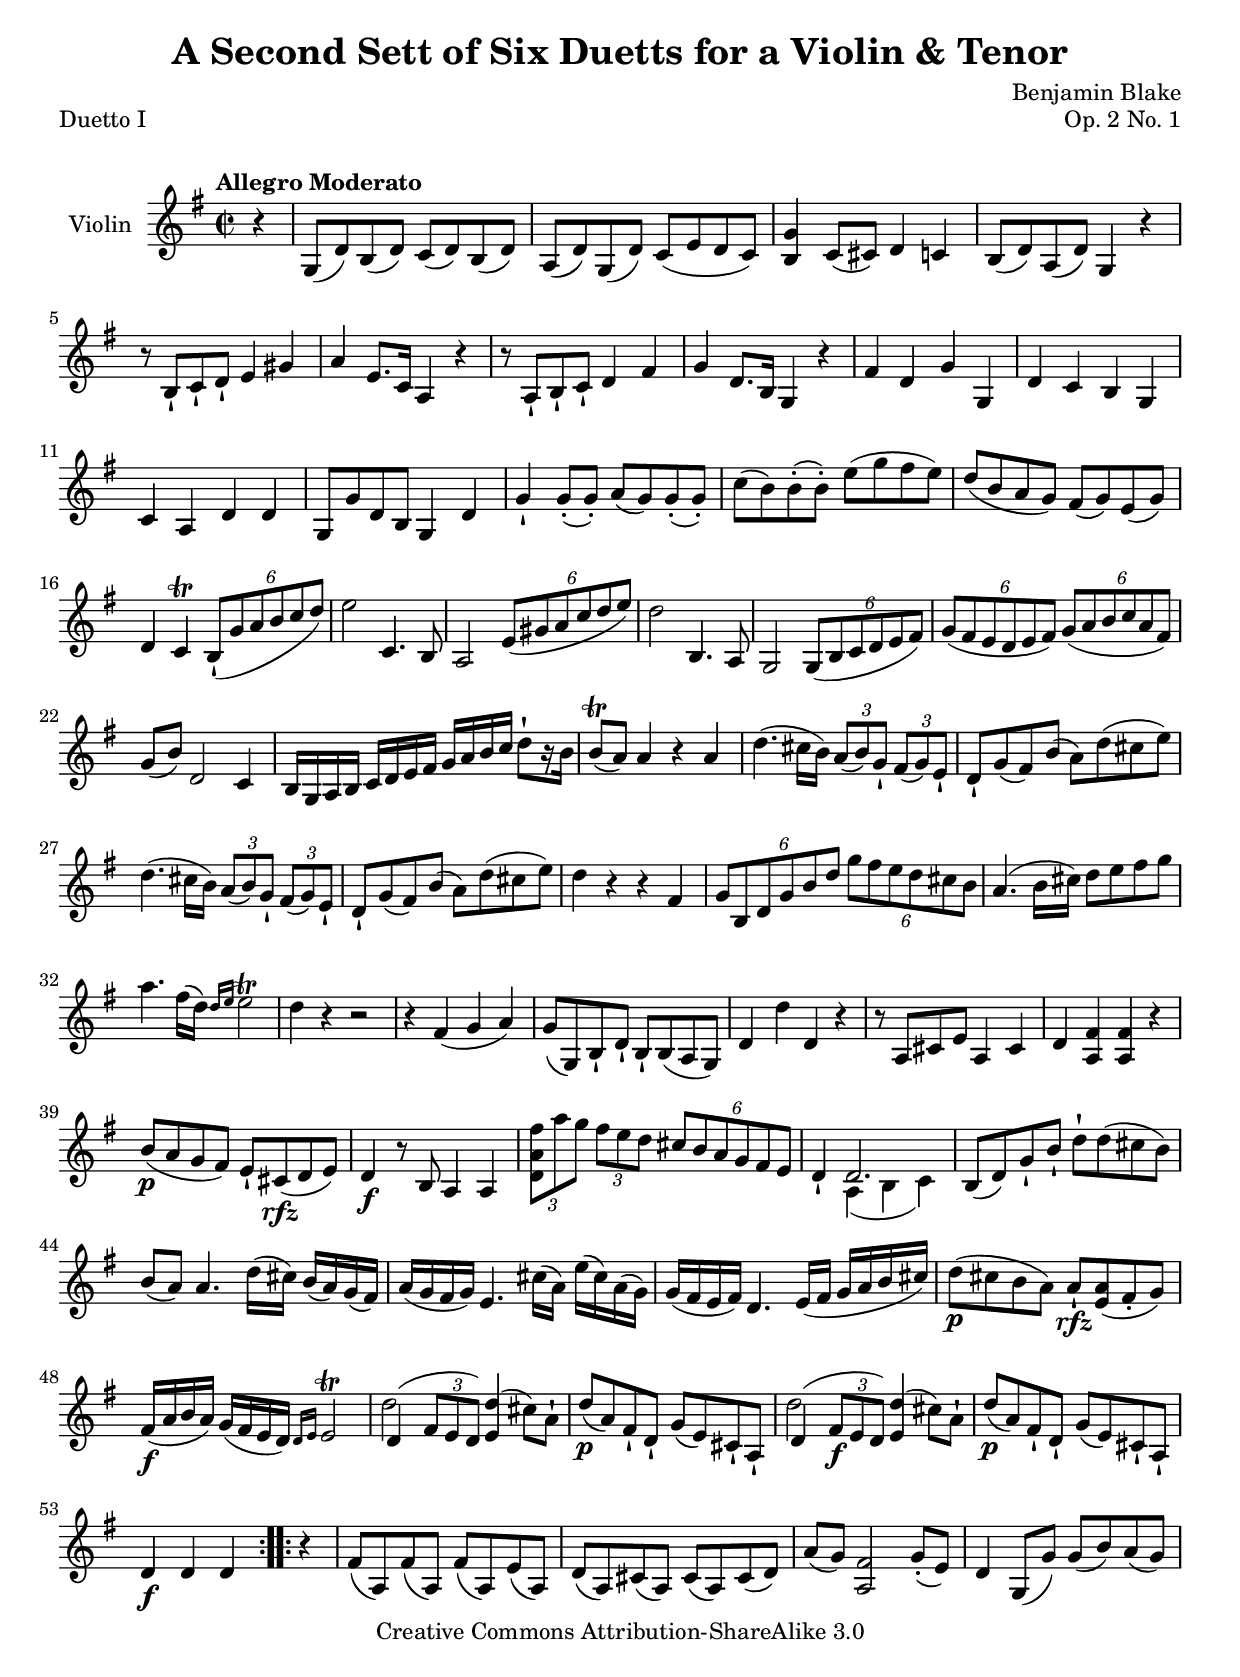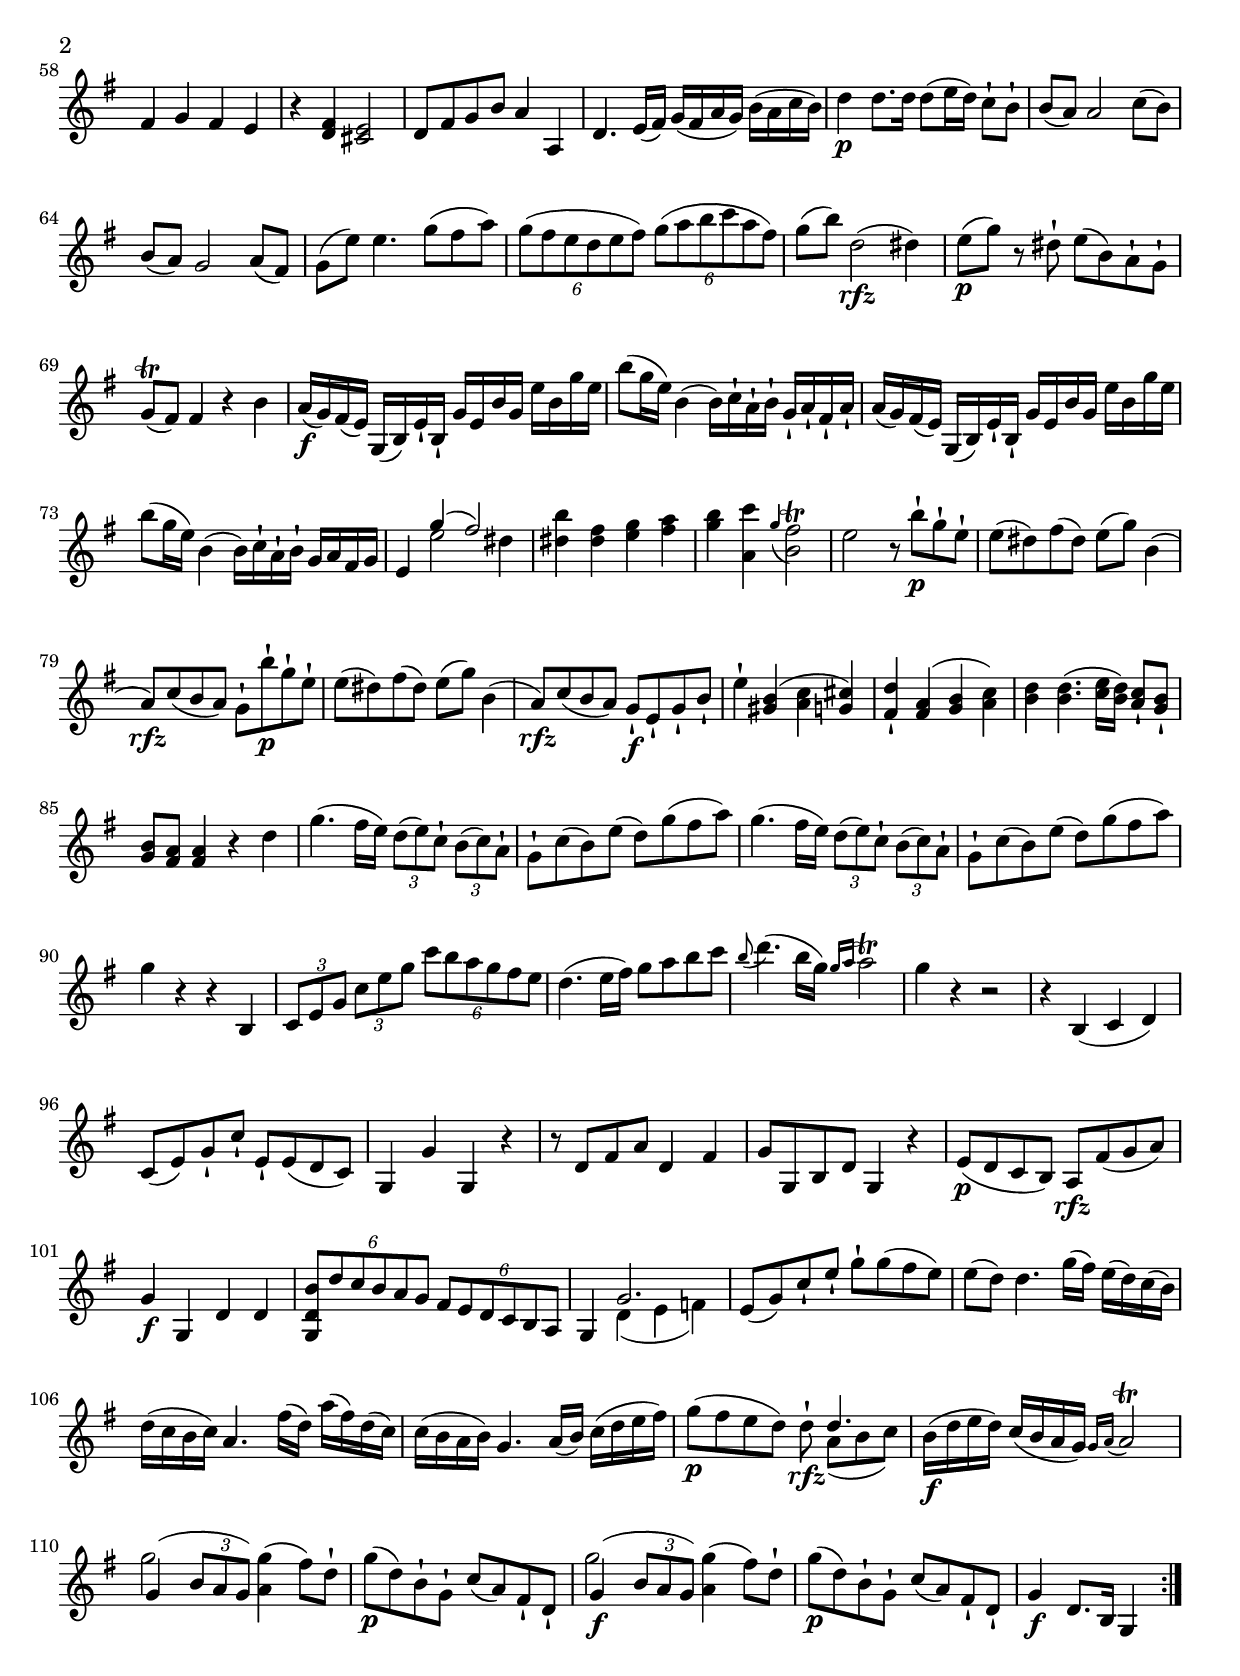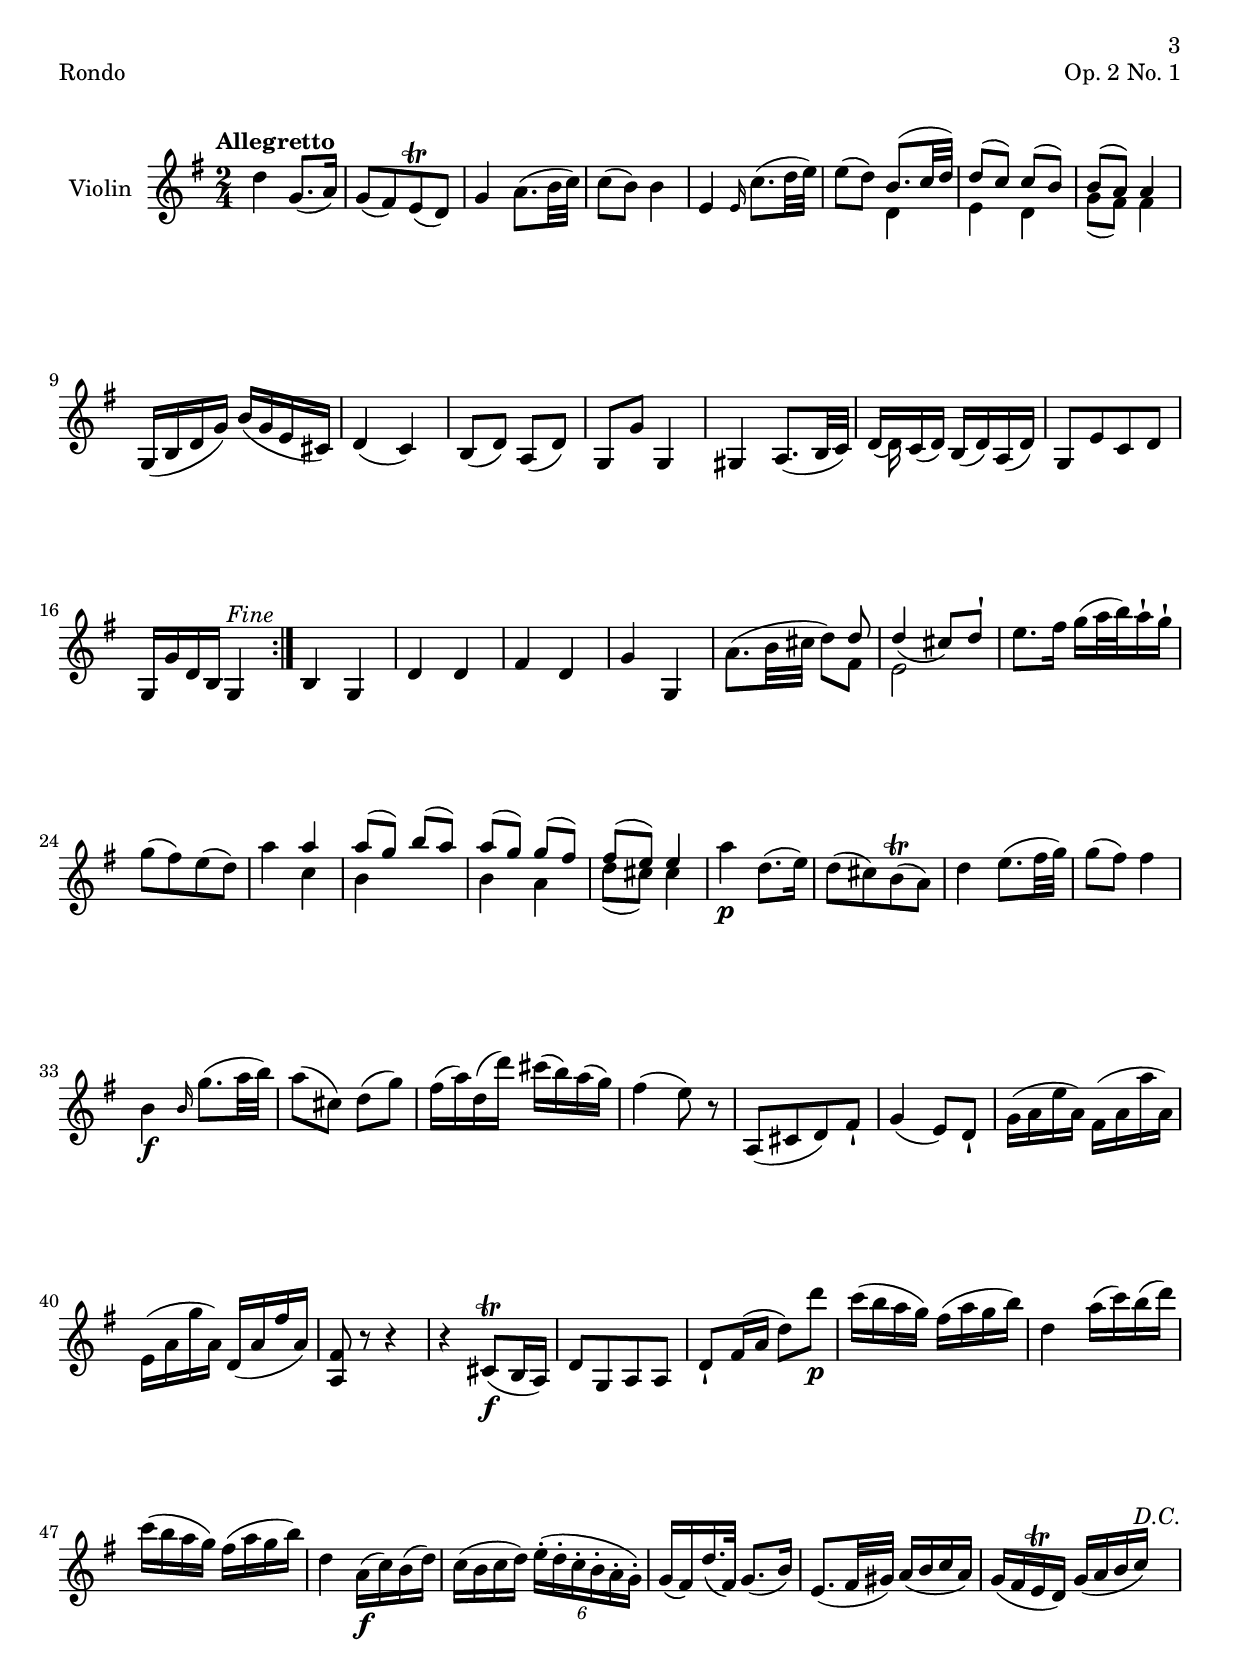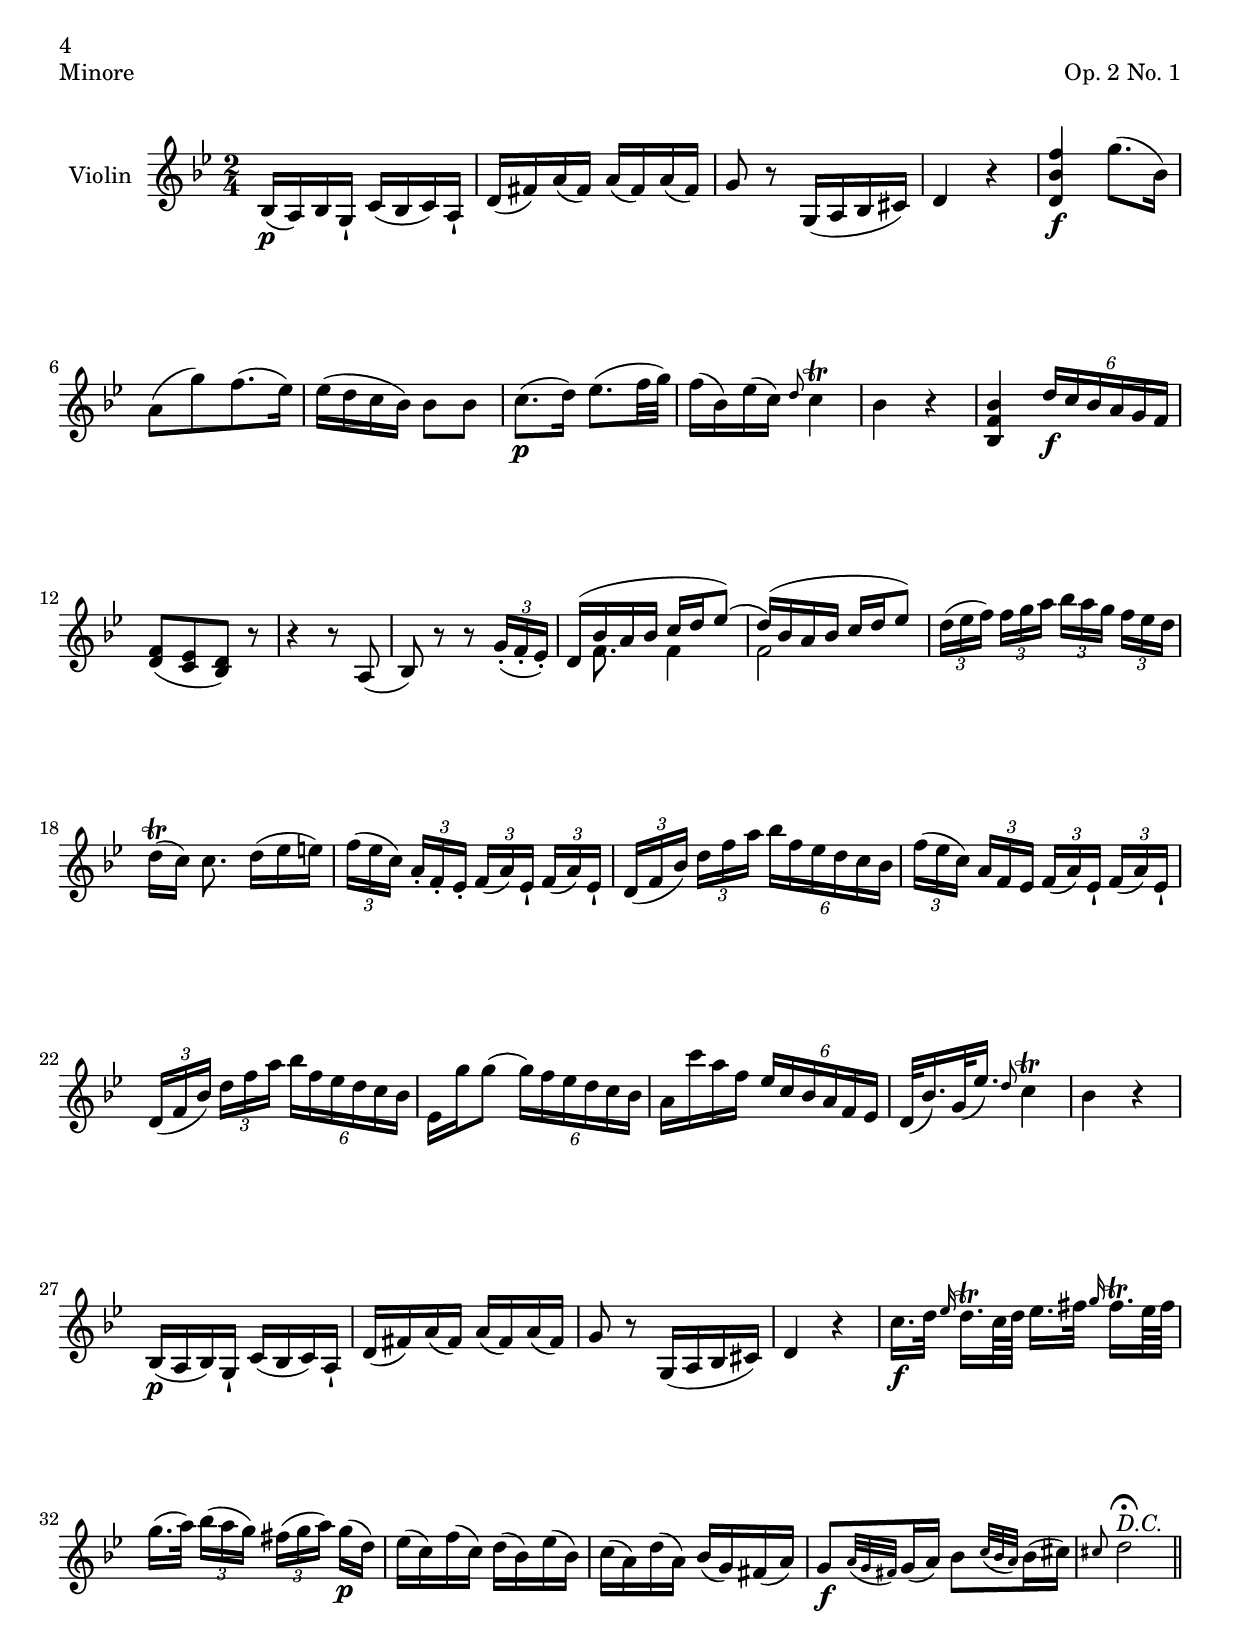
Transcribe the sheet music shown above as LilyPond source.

\version "2.16.0"

% Violin parts for Blake Op2 no. 1

\version "2.16.0"
\header {
  title = "A Second Sett of Six Duetts for a Violin & Tenor"
  opus = "Op. 2 No. 1"
  composer = "Benjamin Blake"
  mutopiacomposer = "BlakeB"
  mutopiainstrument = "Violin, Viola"
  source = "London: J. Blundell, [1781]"
  date = "1781"
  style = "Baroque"
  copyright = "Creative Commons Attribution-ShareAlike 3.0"
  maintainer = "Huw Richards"
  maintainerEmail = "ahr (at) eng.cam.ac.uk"
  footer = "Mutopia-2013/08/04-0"
  %moreInfo = ""
}

\paper {
  markup-system-spacing #'padding = #4
  top-margin = 12
  bottom-margin = 12
}

% Since Blake didn't use hairpins, force text dynamics
\layout {
  \context Voice {
    \override DynamicTextSpanner #'style = #'none
    \crescTextCresc
    \dimTextDecresc
    \dimTextDim
  }
}


violin_minore = \new Voice \relative c' {
  \set Staff.midiInstrument = #"violin"
  \set Staff.instrumentName = #"Violin"
  \clef treble
  \key g \minor
  \time 2/4

  bes16\p( a) bes g-| c( bes c) a-| d( fis) a( fis) a( fis) a( fis) g8 r g,16( a bes cis) d4 r <d bes' f' >\f  g'8.( bes,16) a8[( g') f8.( ees16]) ees( d c bes) bes8 bes

  c8.\p( d16) ees8.( f32 g) f16( bes,) ees( c) \grace { d8 } c4\trill bes r
  < bes, f' bes> \times 4/6 { d'16\f c bes a g f } < d f >8[( < c ees > < bes d >]) r r4 r8 a ( bes) r8 r8  \times 2/3 { g'16-.( f-. ees-.) } << {d16( bes' a bes c d ees8)( d16)( bes a bes c d ees8)  }  \\  { s16 f,8. f4 f2 }  >>
  \times 2/3 { d'16[( ees f])}
  \times 2/3 { f16[ g a]}
  \times 2/3 { bes16[ a g]}
  \times 2/3 { f16[ ees d]}
  d16[(\trill c]) c8. d16[( ees e])
  \times 2/3 { f16( ees c) }
  \times 2/3 { a16-.[ f-. ees-.]}
  \times 2/3 { f16[( a) ees-|]} \times 2/3 { f16[( a) ees-|]} \times 2/3 { d16[( f bes]) } \times 2/3 {d16[ f a] } \times 4/6 { bes16 f ees d c bes }

  \times 2/3 { f'16[( ees c]) } \times 2/3 { a16[ f ees] }  \times 2/3 { f16[( a) ees-|] } \times 2/3 { f16[( a) ees-|] } \times 2/3 { d16[( f bes]) } \times 2/3 { d16[ f a] }  \times 4/6 { bes16 f ees d c bes }  ees, g' g8( \times 4/6 { g16) f ees d c bes } a16 c' a f \times 4/6 { ees16 c bes a f ees } d32[( bes'16.) g32( ees'16.]) \grace {d8 } c4\trill

  bes4 r bes,16\p( a bes) g-| c( bes c) a-| d16( fis) a( fis) a( fis) a( fis) g8 r g,16( a bes cis) d4 r

  c'16.\f[ d32] \grace { ees16} d16.\trill[ c64 d] ees16.[ fis32] \grace { g16} fis16.\trill[ ees64 fis]

  g16.( a32) \times 2/3 { bes16[( a g]) } \times 2/3 { fis16[( g a]) } g16\p( d)
  ees16( c) f( c) d( bes) ees( bes) c( a) d( a)   bes( g) fis( a)

  g8\f[ \grace { a32[( g fis]) } g16( a])

  bes8[ \grace {c32[( bes a)]} bes16( cis]) \grace {cis8} d2\fermata ^\markup{\italic "D.C."}  \bar "||"
}


violin_duetto_i = \new Voice \relative c' {
  \tempo "Allegro Moderato"
  \clef treble
  \key g \major
  \time 2/2
  \set Staff.midiInstrument = #"violin"
  \set Staff.instrumentName = #"Violin"
  % The following allows the beaming to follow the original
  \set Timing.baseMoment = #(ly:make-moment 4 16)
  \set Timing.beatStructure = #'(4 4 4 4)
  \set Timing.beamExceptions =
    #'(
       (end .
        (
         ((1 . 16) . (4 4 4 4))
         ((1 . 8) . (4 4))
        )))

  \partial4 {r4} |
  g8( d') b( d) c( d) b( d) |
  a8( d) g,( d') c( e d c) |
  <b g'>4 c8( cis) d4 c |
  b8( d) a( d) g,4 r4 |
  \barNumberCheck #5
  r8 b8-| c-| d-| e4 gis |

  a4 e8. c16 a4 r |
  r8 a-| b-| c-| d4 fis |
  g4 d8. b16 g4 r |
  fis'4 d g g, |
  d'4 c b g |
  c4 a d d |
  \barNumberCheck #12
  g,8 g' d b g4 d' |
  g4-| g8-.( g-.) a( g) g 8-.( g-.) |
  c8( b) b-.( b-.) e( g fis e) |

  d8( b a g) fis( g) e( g) |
  d4 c\trill \times 4/6 {b8-|( g' a b c d)} |
  e2 c,4. b8 |
  a2 \times 4/6 {e'8( gis a c d e)} |
  d2 b,4. a8 |
  g2 \times 4/6 {g8( b c d e fis)} |
  \barNumberCheck #21
  \times 4/6 {g( fis e d e fis)} \times 4/6 {g( a b c a fis)} |
  g8( b) d,2 c4 |
  b16 g a b c d e fis g a b c d8-|[ r16 b] |
  b8\trill( a) a4 r a |
  d4.(cis16 b) \times 2/3 {a8[( b) g-|]} \times 2/3 {fis8[( g) e-|]} |
  d8-| g( fis) b( a) d( cis e) |

  \barNumberCheck #27
  d4.( cis16 b) \times 2/3 {a8[( b) g-|]} \times 2/3 {fis8[( g) e-|]} |
  d8-| g( fis) b( a) d( cis e) |
  d4 r4 r4 fis, |
  \times 4/6 {g8 b, d g b d} \times 4/6 {g8 fis e d cis b} |
  a4.( b16 cis) d8 e fis g |
  a4. fis16( d) \grace {d16[ e]} e2\trill |

  d4 r4 r2 |
  \barNumberCheck #34
  r4 fis,( g a) |
  g8( g,) b-| d-| b-| b( a g) |
  d'4 d' d, r4 |
  r8 a8 cis e a,4 cis |
  d <a fis'> <a fis'> r4 |
  b'8\p( a g fis) e-| cis\rfz ( d e) |
  \barNumberCheck #40
  d4\f r8 b a4 a4 |

  \times 2/3 {<d a' fis'>8[ a'' g]} \times 2/3 {fis[ e d]} \times 4/6 {cis[ b a g fis e]} |
  d4-| << {d2.} \\ {a4( b c)} >> |
  b8( d) g-| b-| d-| d( cis b) |
  b8( a) a4. d16( cis) b( a) g( fis) |
  a16( g fis g) e4. cis'16( a) e'( cis) a( g) |

  g16( fis e fis) d4. e16( fis g a b cis) |
  d8(\p cis b a) a-|\rfz <a e>( fis-. g) |
  fis16\f( a b a) g( fis e d) \grace {d[ e]} e2\trill |
  \barNumberCheck #49
  << {d4( \times 2/3 {fis8[ e d])} } \\ {d'2} >> <d e,>4( cis8) a-| |
  d(\p a) fis-| d-| g( e) cis-| a-| |

  << {d4( \times 2/3 {fis8\f[ e d])} } \\ {d'2} >> <d e,>4( cis8) a-| |
  d(\p a) fis-| d-| g( e) cis-| a-| |
  d4\f d d \bar ":|:" r4 |
  fis8( a,) fis'( a,) fis'( a,) e'( a,) |
  d8 ( a) cis ( a) cis ( a) cis ( d) |
  a'( g) <fis a,>2 g8-. ( e) |
  %{comment - line 10 in the original%}
  d4 g,8( g') g( b) a( g) |
  fis4 g fis e |
  \barNumberCheck #59
  r4 <fis d> <e cis>2 |
  d8 fis g b a4 a, |
  d4. e16( fis) g( fis a g) b( a c b) |
  d4\p d8. d16 d8(e16 d) c8-| b-| |

  b( a) a2 c8(b) |
  \barNumberCheck #64
  b( a) g2 a8( fis) |
  g( e') e4. g8( fis a) |
  \times 4/6 {g[( fis e d e fis])} \times 4/6 {g[( a b c  a fis])} |
  g8(b) d,2(\rfz dis4) |
  e8(\p g) r8 dis8-| e( b) a-| g-| |

  g8\trill( fis) fis4 r b |
  a16\f( g) fis( e) g,( b) e-| b-| g' e b' g e' b g' e b'8( g16 e) b4( b16) c-| a-| b-| g-| a-| fis-| a-| a( g) fis( e) g,( b) e-| b-| g' e b' g e' b g' e

  b'8( g16 e) b4( b16) c-| a-| b-| g a fis g e4 << {g'4( fis2)} \\ {e2 dis4} >> <dis b'>4 <dis fis> <e g> <fis a> <g b> <c a,> \grace {g(} <fis b,>2\trill) e r8 b'8-|\p g-| e-| e( dis) fis( dis) e( g) b,4( a8\rfz) c( b a) g-| b'-|\p g-| e-|

  e( dis) fis( dis) e( g) b,4( a8\rfz) c( b a) g-|\f e-| g-| b-| e4-| <b gis>( <a c> <cis g>) <d fis,>-| <fis, a>( <g b> <a c>) <b d> <b d>4.( <c e >16 <b d>) <a c>8-| <g b>-| <g b> <fis a> <fis a>4 r d' g4.( fis16 e) \times 2/3 {d8[( e) c-|]} \times 2/3 {b8[( c) a-|]}
  %{comment - line 15 in the original%}
  g8-| c( b) e( d) g(fis a) g4.( fis16 e) \times 2/3 {d8[( e) c-|]} \times 2/3 {b8[( c) a-|]} g8-| c( b) e( d) g(fis a) g4 r r b,, \times 2/3 {c8[ e g]} \times 2/3 {c[ e g]} \times 4/6 {c[ b a g fis e]} d4.( e16 fis) g8 a b c \grace {b(} d4.)( b16 g) \grace {g[ a] } a2\trill

  g4 r r2 r4 b,,( c d) c8( e) g-| c-| e,-| e( d c) g4 g' g, r r8 d' fis a d,4 fis g8 g, b d g,4 r e'8\p( d c b ) a\rfz fis'(g a) g4\f g, d' d  \times 4/6 {<g, d' b'>8[ d'' c b a g]} \times 4/6 {fis[ e d c b a]}

  g4 << {g'2.} \\ {d4( e f)} >> e8( g) c-| e-| g-| g( fis e) e( d) d4. g16( fis) e( d) c( b) d( c b c) a4. fis'16( d) a'( fis) d( c) c( b a b) g4. a16( b) c( d e fis) g8\p( fis e d) d-|\rfz << {d4.} \\ {a8( b c)} >>

  b16\f( d e d) c( b a g) \grace {g[ a](} a2\trill) << {g4( \times 2/3 {b8[ a g])} } \\ {g'2} >> <g a,>4( fis8) d-| g\p( d) b-| g-|  c( a) fis-| d-|  << {g4\f( \times 2/3 {b8[ a g])} } \\ {g'2} >> <g a,>4( fis8) d-| g\p( d) b-| g-|  c( a) fis-| d-| g4\f d8. b16 g4 \bar ":|"
}


violin_rondo = \new Voice \relative c' {
  \set Staff.midiInstrument = #"violin"
  \set Staff.instrumentName = #"Violin"
  \tempo "Allegretto" 
  \clef treble
  \key g \major
  \time 2/4

  d'4 g,8.( a16) g8([ fis) e(\trill d)] g4 a8.( b32 c) c8( b) b4 e, \grace {e16} c'8.( d32 e) e8( d) << { b8.( c32 d) d8( c) c( b) b( a) a4} \\ { d,4 e d g8( fis) fis4} >>
  %{comment - line 2 in the original%}
  g,16( b d g) b( g e cis) d4( c) b8( d) a( d) g, g' g,4 gis a8.( b32 c) << { d16_([s) c_( d)] } \\ { s d\stemDown } >> b( d) a( d) g,8[ e' c d] g,16 g' d b g4^\markup{\italic "Fine"} \bar ":|" b4 g
  %{comment - line 3 in the original%}
  d' d fis d g g, << { s8 s s d'' } \\ {a8.^( b32 cis d8)[ fis,] } >> << {d'4_( cis8)[ d-|] } \\ { e,2 } >> e'8.[ fis16] g([ a32 b) a16-| g-|] g8([ fis) e( d)] a'4 << { a4 a8([ g)] b([ a)] a([ g)] g([ fis)] fis([ e)] e4} \\ { c4 b s4 b a d8([ cis)] cis4} >>
  %{comment - line 4 in the original%}
  a'4\p d,8.( e16) d8([ cis) b\trill( a)] d4 e8.( fis32 g) g8( fis) fis4 b,\f \grace{b16} g'8.( a32 b) a8( cis,) d( g) fis16([ a) d,( d')] cis( b) a( g) fis4( e8) r8 a,,([ cis d) fis-|]
  %{comment - line 5 in the original%}
  g4( e8) d-| g16( a e' a,) fis( a a' a,) e( a g' a,) d,( a' fis' a,) <a, fis'>8 r r4 r cis8\trill \f( b16 a) d8[ g, a a] d-| fis16( a d8)[ d']\p c16( b a g) fis( a g b) d,4 a'16([ c) b( d)]
  %{comment - line 6 in the original%}
  c( b a g) fis( a g b) d,4 a16\f( c) b( d) c( b c d) \times 4/6 {e16-.([ d-. c-. b-. a-. g-.)]} g([ fis) d'16.( fis,32)] g8.( b16) e,8.( fis32 gis) a16( b c a) g( fis e\trill d) g( a b c)^\markup{\italic "D.C."} \bar "|"
}

\version "2.16.0"

viola_minore = \new Voice \relative c' {
  \set Staff.midiInstrument = #"viola"
  \set Staff.instrumentName = #"Viola"
  \clef alto
  \key g \minor
  \time 2/4

 d'4\p ees8. g,16 
 fis8[( ees') d8. c16] 
 c( bes) a( g) g8 g 
 

fis16.[( g32]) \grace { a16 } g16.[\trill( fis64 g]) a16[( fis) d8-|]\f   
d16([ c d) bes-|] ees[( d ees) c-|] 

f16( a) c( a) c( a) c( a) bes( f) d( f) bes,( f') d( f) ees\p( ees') ees,( d) c8 a( bes) g'16( ees) f8 f, \times 4/6 { bes16\f bes' a g f ees} \times 4/6 { d g f ees d c } bes8 d16. f32 bes8 r  

f f, bes16( f) g( ees) \times 2/3 {d16[( f bes]) } \times 2/3 { d-.[ ( c-. bes-.]) } \times 2/3 {a[( c ees)] } \times 2/3 { g-.[( f-. ees-.])}  \times 2/3 {d[( f bes]) } \times 2/3 { d-|[ ( c-| bes]) } \times 4/6 { a16-| g-| f-| ees-| d-| c-| } bes16-| f'( ees d) c[( bes) a8]( bes16) f'( ees d) c[( bes) a8]( 

bes) r d bes f f' f, r a16[ a8 a16] c16[ c8 c16] bes4 r8 bes8 a16[ a8 a16] c16[ c8 c16] bes4 r8 bes8 g'16-|[ ees'8 ees16]( \times 4/6 { ees16) d c bes a g} f8 r a,4(

 bes32[)( d16.) ees32( c16.]) f8 f, bes d16.( f32) bes16 b c cis d4\p ees8. g,16 fis8[( ees') d8.( c16)] c16( bes) a( g) g8 g  fis16.\f[ g32] \grace { a16} g16.\trill[ fis64 g] a16.[ bes32] \grace { c16} bes16\trill[ a32 bes] 

a8-|[ fis-| c-| a-|] bes-| g-| r8 b\p c-|[ a-| bes-| g-|] a-| fis-| << {g{ ees'}} \\ { s8 c\f} >> << { d8.[ a16] } \\ { bes8. s16 } >> g8 g' |
  < fis a,>2\fermata-\tag #'vla ^\markup{\italic "D.C."} \bar "||" 

}

viola_duetto_i = \new Voice \relative c' {
  \set Staff.midiInstrument = #"viola"
  \set Staff.instrumentName = #"Viola"
  \time 2/2
  \clef alto
  \key g \major

  \partial 4 d4  g g8-.( g-.) a( g) g-.( g-.) c( b) b-.( b-.) e( g) fis( e) d( b) a( g) fis( g) e( g) d4 c\trill \times 4/6 {b8-| g'( a b c d)} 
%{comment - line 2 in the original%}
e2 c,4.( b8) a2 \times 2/3 {e'8[( gis a)]}  \times 2/3 {c[( d e)]} d2 b,4.( a8) g2 \times 2/3 {d'8[( g a)]}  \times 2/3 {b[( c d)]} d4( c8) a-| c( b) d-| g,-| g( fis) e( d) g( b) d,( g) e( g) c,( c') \grace {b} a2\trill
%{comment - line 3 in the original%}
g4 d8. b16 g4 r g8( d') b( d) c( d) b( d) a( d) g,( d') c( e) d( c) <b g'>4 c8( cis) d4 c b8( d,) a'( d,) g4 r \times 2/3 {a8[( c e)]} \times 2/3 {a8[( c e)]} e,4.( fis16[ gis]) 
%{comment - line 4 in the original%}
a4 e8.[ c16] a4 r \times 2/3 {b8[ b( d)]} \times 2/3 {g8[( b d)]} d,4.( e16 fis) g4 d8.[ b16] g4 r d'4 c b a r g( fis) d-| g r b g d fis8.[ a16] d4 r d8( fis) a( g) \times 2/3 {fis8[( g) e-|]} \times 2/3 {d8[( e) cis-|]}
%{comment - line 5 in the original%}
 << {s8 d4.} \\ {d8-|^( b a g)} >> fis8( a) g( a) fis-| fis'( a g) \times 2/3 {fis8[( g) e-|]} \times 2/3 {d8[( e) cis-|]} << {s8 d4.} \\ {d8-|( b a g)} >> fis8( a) g( a) \times 2/3 {fis8[( a d)]} \times 2/3 {fis8[( e d)]} \times 4/6 {a'8 g fis e d c} b4 r r2 r8 a( a' g) fis( g fis e) 
%{comment - line 6 in the original%}
d4 fis, g a \times 4/6 {d8 a' g fis e d} \times 2/3 {cis8[ b a]} \times 2/3 {g8[ fis e]} << { s4 d'2.} \\ {d,4^( a' b c)} >> b8( d) g( b) d-| d( cis b) b( a) a4. d16( cis) b( a g fis) a( g fis g) e4. cis'16( a) e'( cis a g)
%{comment - line 7 in the original%}
g( fis e fis) d4. e16( fis g a b cis) d8\p( cis b a) << {s8 a4.} \\ {a8-|\rfz^( e fis g)} >> fis16\f( a b a) g( fis e d) \appoggiatura { d[ e] } e2\trill d4 r r2 r4 fis,( g a) g8( b) d( g) b-| b( a g)
 %{comment - line 8 in the original%}
d4 d' d, r r8 a cis e a,4 cis d8 d, fis a d,4 r b''8\p( a) g( fis) e-|\rfz cis( d e) d4\f d, a' a \times 4/6 {d,8-| d'( fis a g fis)} g2( fis4\p) d-| cis-| a-| \times 4/6 {d,8-| d'\f( fis a g fis)} g2( fis4\p) d-| cis-| a-| d,8\f d' a fis d4 \bar ":|:" d'8 fis a4 a8. a16 a8( b16 a) g8-| fis-| fis( e) e2 g8.( fis16) fis8( e) d2 e8( cis)
 %{comment - line 9 in the original%}
d8-| b' b4. d8 cis e \times 2/3 {d8[( cis b])} \times 2/3 {a[( b cis])} \times 2/3 {d[ e fis]} \times 2/3 {g[( e cis])} d8( fis) a,2 g4 fis16( d) a( d) b( d) g,( g') \grace {fis16} < e a,>2\trill d4 cis8( c) b4 r
 %{comment - line 10 in the original%}
b'8(\p d,) b'8( d,) b'8( d,) a'8( d,) g( d) fis( d) fis( d) e( d) d( c) b( d) b( d) c( a) g( c) e-| g-| c( e) d( c) b4 c b a r < g b >\rfz < fis a >2 g8(\p b,) fis'( b,) e-| g,( a ais)
 %{comment - line 11 in the original%}
b4 b' b, r e-|\f e,8-|[ g16( b)] e( b) g'( e) b'4 g8( b) a( fis) g fis e dis e4-| e,8-|[ g16( b]) e( b) g'( e) b'4 g8( b) a( fis) g fis e dis e4-|   c'( ais b) 
 %{comment - line 12 in the original%}
a8( b,) a'( b,) g'( b,) fis'( b,) e4 c' b b, e8 e' b g e4 r b'\p a g8 b g e dis2\rfz( e4) r b'\p a g8 b g e dis2\rfz( e8) e'-| b-| g-| e4\f d c a
%{comment - line 13 in the original%}
d c b a g g' r8 b,8( c cis) d4 d' d, r g8( b) d( c) \times 2/3 {b[( c) a-|]} \times 2/3 {g[( a) fis-|]} g( e) d( c) << {d2} \\ {b4( c)} >> b8-|[ b'( d c]) \times 2/3 {b[( c) a-|]} \times 2/3 {g[( a) fis-|]} g( e) d( c) << {d2} \\ {b4( c)} >>
%{comment - line 14 in the original%}
\times 2/3 {b8[( d g])} \times 2/3 {b[ a g]} \times 2/3 {d'[c b]} \times 2/3 {a[ g f]} e4 r r2 r8 d( d' c) b( c b a ) g4 b, c d \times 2/3 {<b' d, g,>8[ d c]} \times 2/3 {b[ a g]} \times 2/3 {fis[ e d]} \times 2/3 {c[ b a]} << {s4 g'2.} \\ {g,4-|^( d' e f)} >>
%{comment - line 15 in the original%}
e8( g) c( e) g-| g( fis e) e( d) d4. g16( fis) e( d c b) d( c b c) a4. c16( e) d( c b a) c( b a b) g4. a16[( b] c d e fis) g8(\p fis e d) << {s8 d4.} \\ {d8-|\rfz^( a b c)} >>
%{comment - line 16 in the original%}
b16( d e d) c( b a g) \appoggiatura { g[ a] } a2\trill g4 r r2 r4 b,( c d) c8( e) g( c) e,-| e( d c) g4 g' g, r r8 d' fis a, d4 fis g8[ g, b d] g4 r
%{comment - line 17 in the original%}
e'8(\p d c b)  a8-|\rfz( fis g a) g4\f g, d' d, \times 4/6 {g8-| g'( b d c b)} c2( b4\p) g-| fis-| d-| \times 4/6 { g,8-| g'(\f b d c b)} c2( b4\p) g-| fis-| d-| g,\f g' g, \bar ":|" \pageBreak

}


viola_rondo = \new Voice \relative c' {
  \set Staff.midiInstrument = #"viola"
  \set Staff.instrumentName = #"Viola"
  \tempo "Allegretto" 
  \clef alto
  \key g \major
  \time 2/4
 
g16 ( b d g) b( g e cis) d4( c) b8[ g fis d] g g' g,4 gis a8.( b32 c) c8( b) g'8.( a32 b) gis8[( a) fis( g])

d d'd,4 d' g,8.(( a16) g8[( fis) e( d]) g4 a8.( b32 c) c8( b) b4 e, c'8.( d32 e) d8( fis,) g( c) b8.( c16) \grace { b16 } a4\trill |
  g4 r-\tag #'vla ^\markup{\italic "Fine"} \bar ":|" 

<< {s4 s8 g\stemUp g4_( fis8)[ g-|] } \\ {d8.^( e32 fis g8)[ b,] a4 s } >>
a'8.( b16) c[( d32 e) d16-| c-|] c8[( b) a( g]) fis4 d g8[ fis e d] cis4 a d d, r dis'(\rfz e) g8( fis) dis( e) cis( d) a a' a,4

d16\p( fis a d) fis( d b gis) a4 g fis8[ d cis a] d d' d,4 dis\f e8.( fis32 g) << { a16_([s32)s32 g16( a)] }\stemDown \\ { s16 a }\stemUp >> fis16( a) e( a) d,8. fis16 a( g) fis( e) d4( cis8)[ a'-|] g16( a e' a,) fis( a d a)

e( a cis a ) d( a fis d) a8([ cis d) fis-|] g4 fis8[ a16( fis)] d([a) fis'(d)] a'([ fis) d'( cis)] c8( b)\trill a4 fis16[ a g( e)] d8[\grace {fis} e] d4 r r r8 d'8\p c16( b a g) fis( a g b)

d,4 a'16([ c) b( d)] c([ b a g)] fis(\f a g b) e,( gis a) b-|\times 4/6 { c-| b-| a-| g-| fis-| e-| } d8 e b16([ d) g,(g')] c,8( b) a-| r8 |
   d4( d16)[ c( b a-\tag #'vla ^\markup{\italic "D.C." } )] \bar "|"

 }


part_minore = {
  <<
    \tag #'score \tag #'vn \new Staff << \violin_minore >>
    \tag #'score \tag #'vla \new Staff << \viola_minore >>
  >>
}

part_duetto_i = {
  <<
    \tag #'score \tag #'vn \new Staff << \violin_duetto_i >>
    \tag #'score \tag #'vla \new Staff << \viola_duetto_i >>
  >>
}

part_rondo = {
  <<
    \tag #'score \tag #'vn \new Staff << \violin_rondo >>
    \tag #'score \tag #'vla \new Staff << \viola_rondo >>
  >>
}


\score {
  \new StaffGroup \keepWithTag #'vn \part_duetto_i
  \header {
    piece = "Duetto I"
  }
  \layout { }
}
\pageBreak
\score {
  \new StaffGroup \keepWithTag #'vn \part_rondo
  \header {
    piece = "Rondo"
  }
  \layout { }
}
\pageBreak
\score {
  \new StaffGroup \keepWithTag #'vn \part_minore
  \header {
    piece = "Minore"
  }
  \layout { }
}
